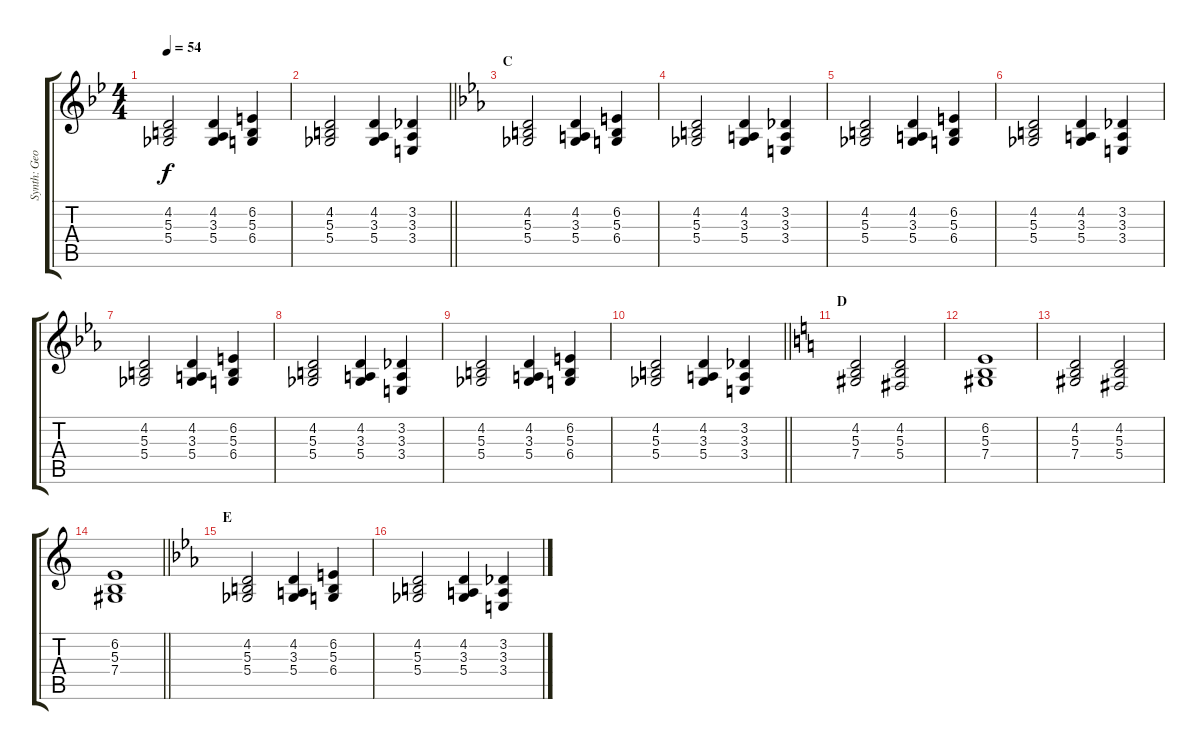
\track ("Synth: Geoff" "Synth: Geo") {instrument synthstrings2}
\staff {score tabs}
\tuning (Eb4 Bb3 Gb3 Db3 Ab2 Eb2) {hide}
\ts (4 4)
\tempo 54
\clef g2
\ks bb
(4.2 5.3 5.4).2{dy f} (4.2 3.3 5.4).4 (6.2 5.3 6.4).4 |
\barLineRight lightlight
(4.2 5.3 5.4).2 (4.2 3.3 5.4).4 (3.2 3.3 3.4).4 |
\section ("" "C")
\ks eb
(4.2 5.3 5.4).2 (4.2 3.3 5.4).4 (6.2 5.3 6.4).4 |
(4.2 5.3 5.4).2 (4.2 3.3 5.4).4 (3.2 3.3 3.4).4 |
(4.2 5.3 5.4).2 (4.2 3.3 5.4).4 (6.2 5.3 6.4).4 |
(4.2 5.3 5.4).2 (4.2 3.3 5.4).4 (3.2 3.3 3.4).4 |
(4.2 5.3 5.4).2 (4.2 3.3 5.4).4 (6.2 5.3 6.4).4 |
(4.2 5.3 5.4).2 (4.2 3.3 5.4).4 (3.2 3.3 3.4).4 |
(4.2 5.3 5.4).2 (4.2 3.3 5.4).4 (6.2 5.3 6.4).4 |
\barLineRight lightlight
(4.2 5.3 5.4).2 (4.2 3.3 5.4).4 (3.2 3.3 3.4).4 |
\section ("" "D")
\ks c
(4.2 5.3 7.4).2 (4.2 5.3 5.4).2 |
(6.2 5.3 7.4).1 |
(4.2 5.3 7.4).2 (4.2 5.3 5.4).2 |
\barLineRight lightlight
(6.2 5.3 7.4).1 |
\section ("" "E")
\ks eb
(4.2 5.3 5.4).2 (4.2 3.3 5.4).4 (6.2 5.3 6.4).4 |
(4.2 5.3 5.4).2 (4.2 3.3 5.4).4 (3.2 3.3 3.4).4
